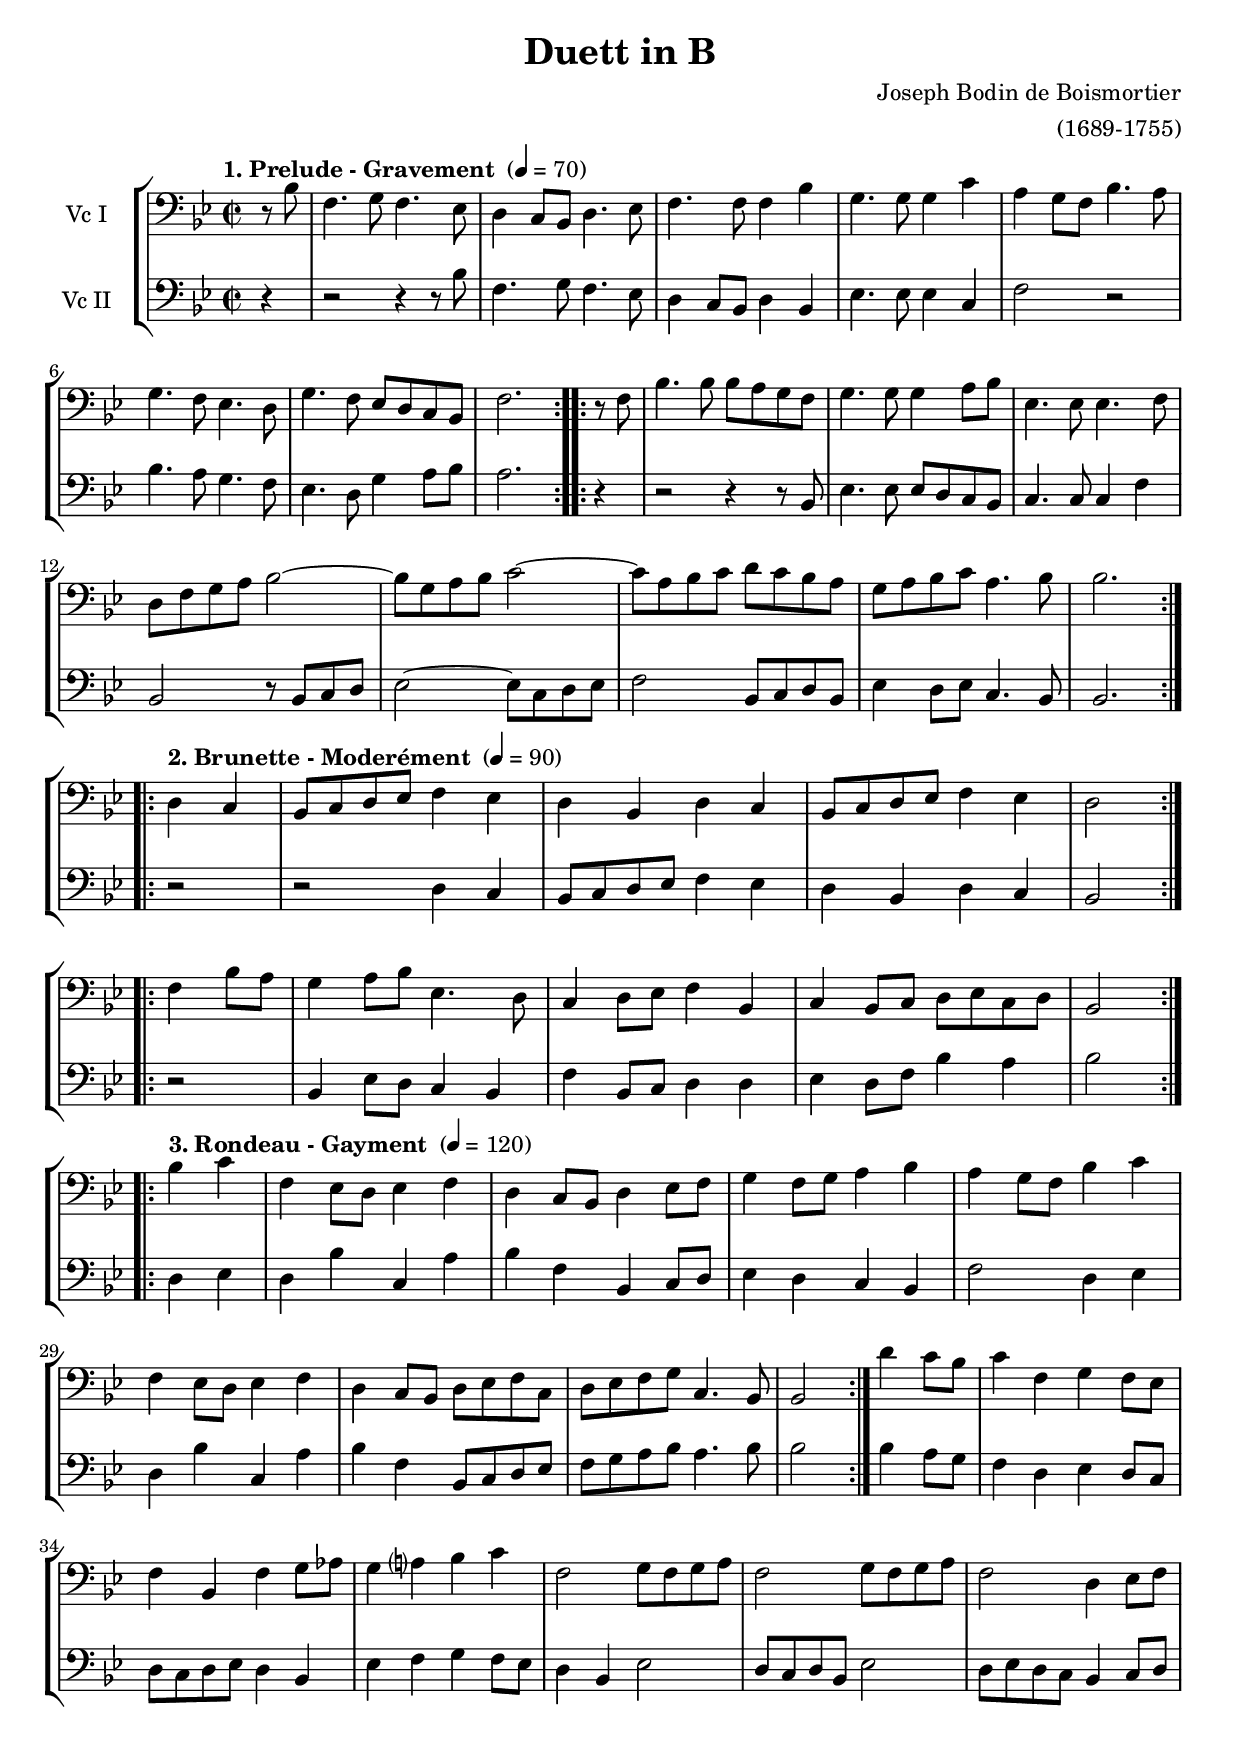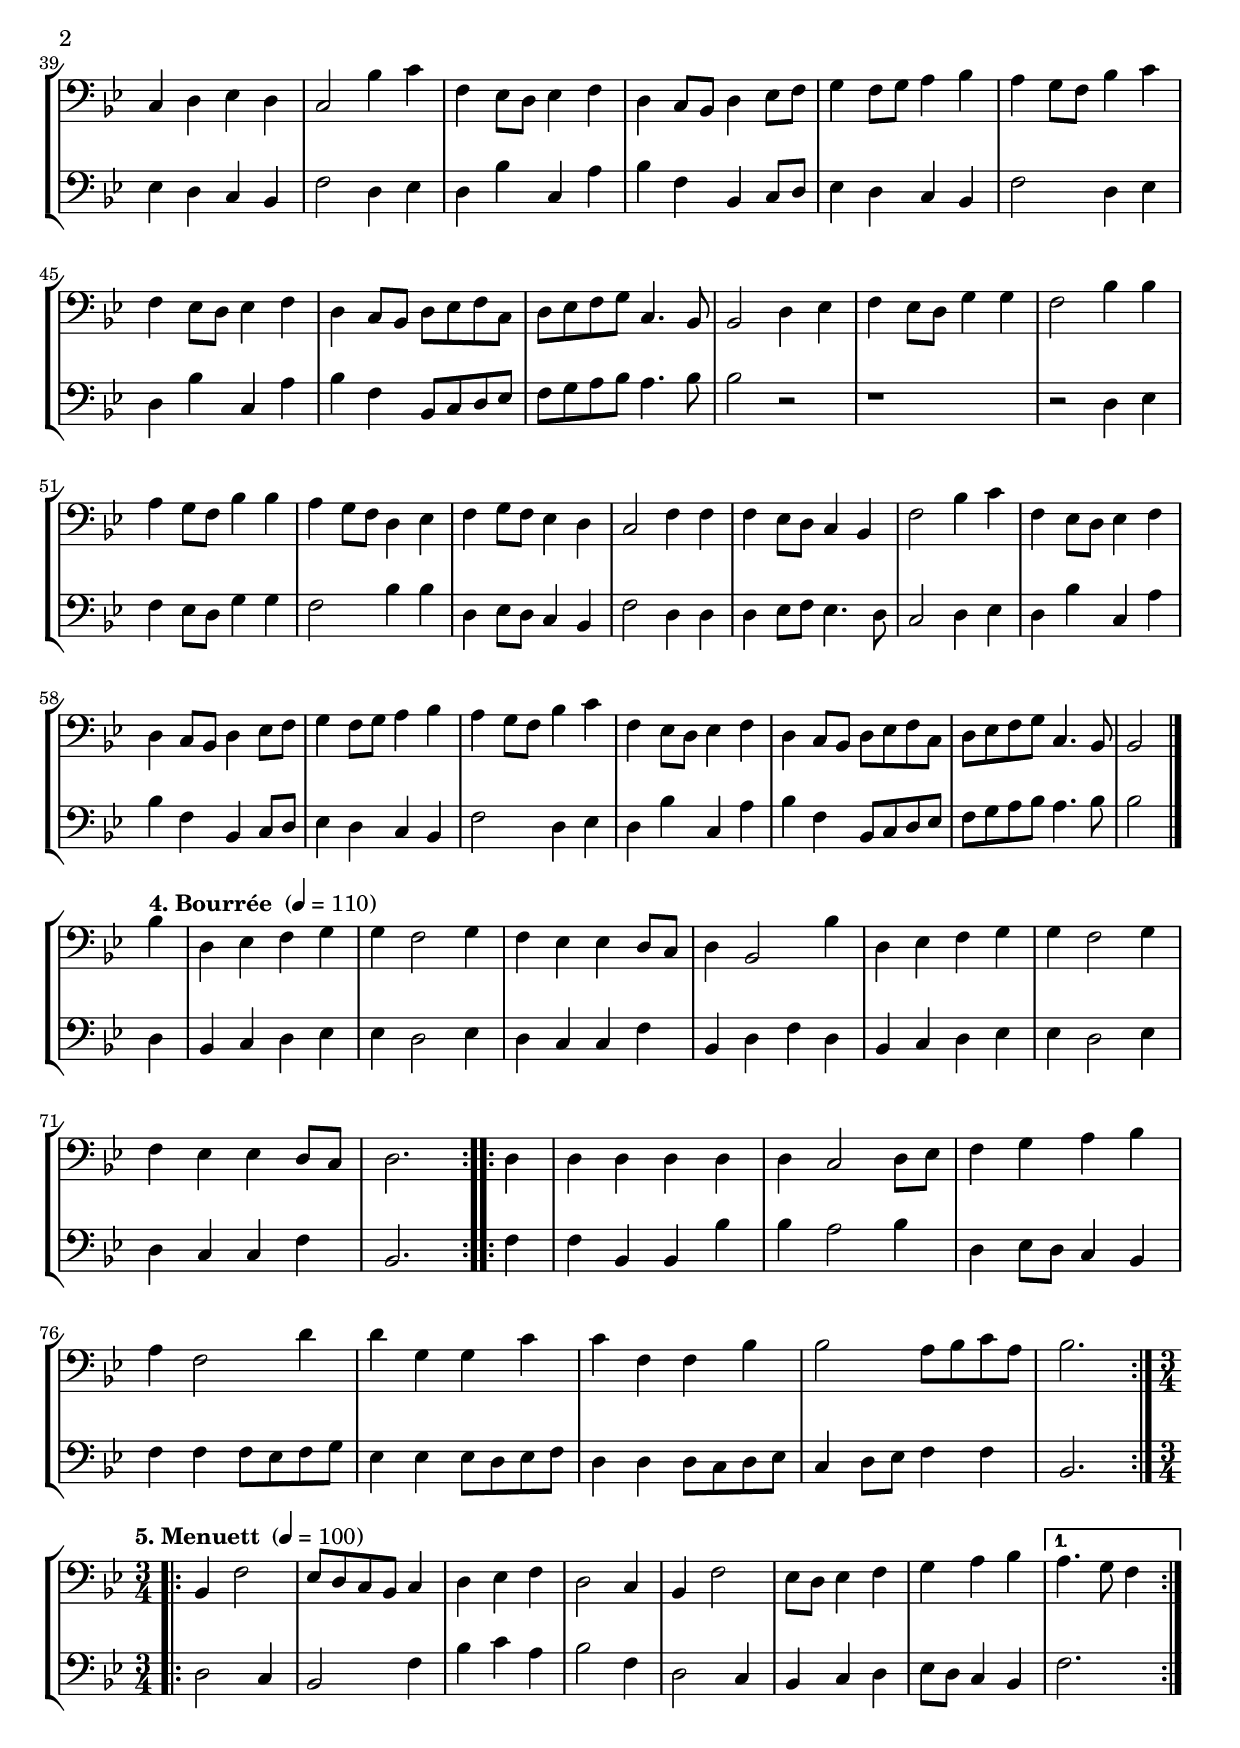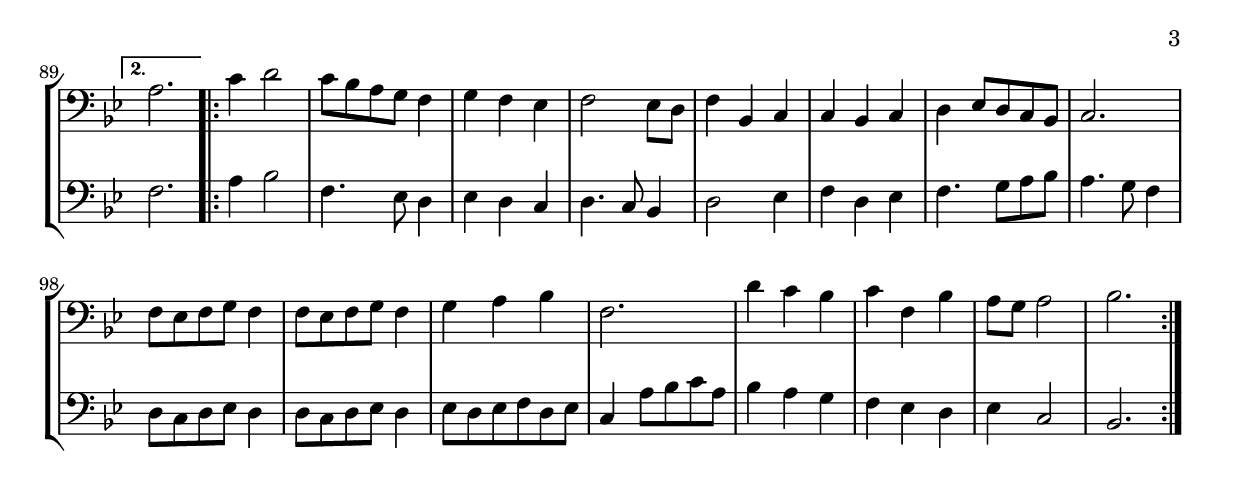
\version "2.14.2"
\include "deutsch.ly"

#(set-global-staff-size 20)

\header {
  title = "Duett in B"
  composer = "Joseph Bodin de Boismortier"
  arranger = "(1689-1755)"
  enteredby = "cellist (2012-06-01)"
}

introa = { \tempo "1. Prelude - Gravement " 4=70 \time 2/2 }
introb = { \break \tempo "2. Brunette - Moderément " 4=90 }
introc = { \break \tempo "3. Rondeau - Gayment " 4=120 }
introd = { \break \tempo "4. Bourrée " 4=110 }
introe = { \break \tempo "5. Menuett " 4=100 \time 3/4 }

voiceconsts = {
  \key b \major
  \clef "bass"
% \numericTimeSignature
  \compressFullBarRests
}

%minstr = "harpsichord"
mihi = "clarinet"
%minstr = "accordion"
milo = "bassoon"

moral = \markup \italic "molto rall."

va = \relative c' {
  \voiceconsts

  \introa
  \repeat volta 2 {
    \partial 4 r8 b
    f4. g8 f4. es8
    d4 c8 b d4. es8
    f4. f8 f4 b

    g4. g8 g4 c
    a g8 f b4. a8
    g4. f8 es4. d8
    g4. f8 es d c b

    f'2.
  }
  \repeat volta 2 {
    \partial 4 r8 f
    b4. b8 b a g f
    g4. g8 g4 a8 b
    es,4. es8 es4. f8

    d f g a b2~
    b8 g a b c2~

    c8 a b c d c b a
    g a b c a4. b8
    b2.
  }

  \introb
  \repeat volta 2 {
    \partial 2 d,4 c
    b8 c d es f4 es
    d b d c

    b8 c d es f4 es
    d2
  }
  \repeat volta 2 {
    \partial 2 f4 b8 a
    g4 a8 b es,4. d8

    c4 d8 es f4 b,
    c b8 c d es c d
    b2
  }

  \introc
  \repeat volta 2 {
    \partial 2 b'4 c
    f, es8 d es4 f
    d c8 b d4 es8 f
    g4 f8 g a4 b

    a g8 f b4 c
    f, es8 d es4 f
    d c8 b d es f c
    d es f g c,4. b8

    b2
  }
  \partial 2 d'4 c8 b
  c4 f, g f8 es
  f4 b, f' g8 as
  g4 a? b c

  f,2 g8 f g a
  f2 g8 f g a
  f2 d4 es8 f

  c4 d es d
  c2 b'4 c
  f, es8 d es4 f
  d c8 b d4 es8 f

  g4 f8 g a4 b
  a g8 f b4 c
  f, es8 d es4 f
  d c8 b d es f c

  d es f g c,4. b8
  b2 d4 es
  f es8 d g4 g
  f2 b4 b
  a g8 f b4 b

  a g8 f d4 es
  f g8 f es4 d
  c2 f4 f
  f es8 d c4 b
  f'2 b4 c

  f, es8 d es4 f
  d c8 b d4 es8 f
  g4 f8 g a4 b
  a g8 f b4 c

  f, es8 d es4 f
  d c8 b d es f c
  d es f g c,4. b8
  b2 \bar "|."

  \introd
  \repeat volta 2 {
    \partial 4 b'4
    d, es f g
    g f2 g4
    f es es d8 c

    d4 b2 b'4
    d, es f g
    g f2 g4
    f es es d8 c

    d2.
  }
  \repeat volta 2 {
    \partial 4 d4
    d d d d
    d c2 d8 es
    f4 g a b

    a f2 d'4
    d g, g c

    c f, f b
    b2 a8 b c a
    b2.
  }

  \introe
  \repeat volta 2 {
     b,4 f'2
     es8 d c b c4
     d es f
     d2 c4
     b f'2
     es8 d es4 f

     g a b
  }
  \alternative {
    { a4. g8 f4 }
    { a2. }
  }
  \repeat volta 2 {
    c4 d2
    c8 b a g f4
    g f es
    f2 es8 d
    f4 b, c
    c b c
    d es8 d c b
    c2.

    f8 es f g f4
    f8 es f g f4
    g a b
    f2.

    d'4 c b
    c f, b
    a8 g a2
    b2.
  }
}

vb = \relative c' {
  \voiceconsts

  \introa
  \repeat volta 2 {
    \partial 4 r4
    r2 r4 r8 b
    f4. g8 f4. es8
    d4 c8 b d4 b

    es4. es8 es4 c
    f2 r
    b4. a8 g4. f8
    es4. d8 g4 a8 b

    a2.
  }
  \repeat volta 2 {
    \partial 4 r4
    r2 r4 r8 b,
    es4. es8 es d c b
    c4. c8 c4 f

    b,2 r8 b c d
    es2~ es8 c d es

    f2 b,8 c d b
    es4 d8 es c4. b8
    b2.
  }

  \introb
  \repeat volta 2 {
    \partial 2 r2
    r d4 c
    b8 c d es f4 es

    d b d c
    b2
  }
  \repeat volta 2 {
    \partial 2 r
    b4 es8 d c4 b

    f' b,8 c d4 d
    es d8 f b4 a
    b2
  }

  \introc
  \repeat volta 2 {
    \partial 2 d,4 es
    d b' c, a'
    b f b, c8 d
    es4 d c b

    f'2 d4 es
    d b' c, a'
    b f b,8 c d es
    f g a b a4. b8

    b2
  }
  \partial 2 b4 a8 g
  f4 d es d8 c
  d c d es d4 b
  es f g f8 es

  d4 b es2
  d8 c d b es2
  d8 es d c b4 c8 d

  es4 d c b
  f'2 d4 es
  d b' c, a'
  b f b, c8 d

  es4 d c b
  f'2 d4 es
  d b' c, a'
  b f b,8 c d es

  f g a b a4. b8
  b2 r
  r1
  r2 d,4 es
  f es8 d g4 g

  f2 b4 b
  d, es8 d c4 b
  f'2 d4 d
  d es8 f es4. d8
  c2 d4 es

  d b' c, a'
  b f b, c8 d
  es4 d c b
  f'2 d4 es

  d b' c, a'
  b f b,8 c d es
  f g a b a4. b8
  b2 \bar "|."

  \introd
  \repeat volta 2 {
    \partial 4 d,4
    b c d es
    es d2 es4
    d c c f

    b, d f d
    b c d es
    es d2 es4
    d c c f

    b,2.
  }
  \repeat volta 2 {
    \partial 4 f'4
    f b, b b'
    b a2 b4
    d, es8 d c4 b

    f' f f8 es f g
    es4 es es8 d es f

    d4 d d8 c d es
    c4 d8 es f4 f
    b,2.
  }

  \introe
  \repeat volta 2 {
    d2 c4
    b2 f'4
    b c a
    b2 f4
    d2 c4
    b c d

    es8 d c4 b
  }
  \alternative {
    { f'2. }
    { f }
  }
  \repeat volta 2 {
    a4 b2
    f4. es8 d4
    es d c

    d4. c8 b4
    d2 es4
    f d es
    f4. g8 a b
    a4. g8 f4

    d8 c d es d4
    d8 c d es d4
    es8 d es f d es
    c4 a'8 b c a

    b4 a g
    f es d
    es c2
    b2.
  }
}


music = \new StaffGroup <<
      \new Staff {
	\set Staff.midiInstrument = \milo
	\set Staff.instrumentName = #"Vc I"
	\transpose b b { \va }
      }

      \new Staff {
	\set Staff.midiInstrument = \milo
	\set Staff.instrumentName = #"Vc II"
	\transpose b b { \vb }
      }
>>

\book {
  \score {
    \music
    \layout {}
  }

  \score {
    \unfoldRepeats \music

    \midi {
      \context {
        \Score
      }
    }
  }
}
